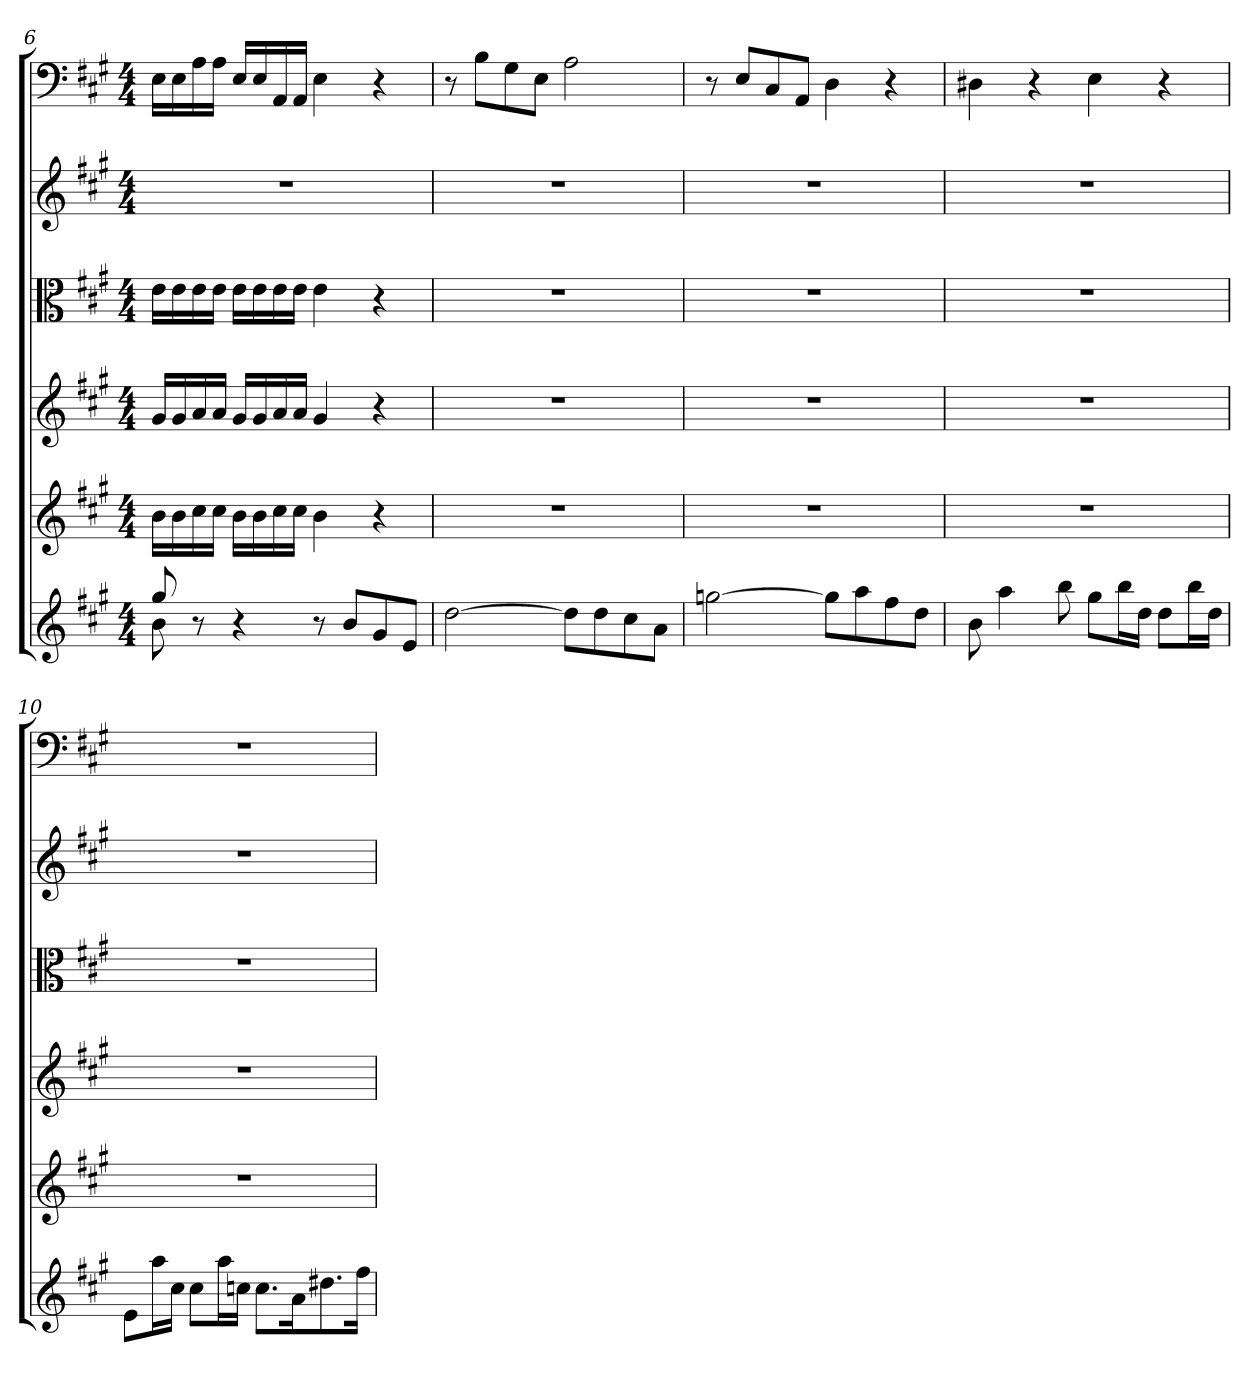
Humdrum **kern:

**kern	**kern	**kern	**kern	**kern	**kern
*part6	*part5	*part4	*part3	*part2	*part1
*staff6	*staff5	*staff4	*staff3	*staff2	*staff1
*clefG2	*clefG2	*clefG2	*clefC3	*clefG2	*clefF4
*k[f#c#g#]	*k[f#c#g#]	*k[f#c#g#]	*k[f#c#g#]	*k[f#c#g#]	*k[f#c#g#]
*A:	*A:	*A:	*A:	*A:	*A:
*M4/4	*M4/4	*M4/4	*M4/4	*M4/4	*M4/4
=6	=6	=6	=6	=6	=6
*^	*	*	*	*	*
8gg#/	8b\	16b\LL	16g#/LL	16e\LL	1r	16E\LL
.	.	16b\	16g#/	16e\	.	16E\
8r	8ryy	16cc#\	16a/	16e\	.	16A\
.	.	16cc#\JJ	16a/JJ	16e\JJ	.	16A\JJ
4r	4ryy	16b\LL	16g#/LL	16e\LL	.	16E/LL
.	.	16b\	16g#/	16e\	.	16E/
.	.	16cc#\	16a/	16e\	.	16AA/
.	.	16cc#\JJ	16a/JJ	16e\JJ	.	16AA/JJ
8r	2ryy	4b\	4g#/	4e\	.	4E\
8b/L	.	.	.	.	.	.
8g#/	.	4r	4r	4r	.	4r
8e/J	.	.	.	.	.	.
*v	*v	*	*	*	*	*
=7	=7	=7	=7	=7	=7
[2dd\	1r	1r	1r	1r	8r
.	.	.	.	.	8B\L
.	.	.	.	.	8G#\
.	.	.	.	.	8E\J
8dd\L]	.	.	.	.	2A\
8dd\	.	.	.	.	.
8cc#\	.	.	.	.	.
8a\J	.	.	.	.	.
=8	=8	=8	=8	=8	=8
[2ggn\	1r	1r	1r	1r	8r
.	.	.	.	.	8E/L
.	.	.	.	.	8C#/
.	.	.	.	.	8AA/J
8gg\L]	.	.	.	.	4D\
8aa\	.	.	.	.	.
8ff#\	.	.	.	.	4r
8dd\J	.	.	.	.	.
=9	=9	=9	=9	=9	=9
8b\	1r	1r	1r	1r	4D#X\
4aa\	.	.	.	.	.
.	.	.	.	.	4r
8bb\	.	.	.	.	.
8gg#\L	.	.	.	.	4E\
16bb\L	.	.	.	.	.
16dd\JJ	.	.	.	.	.
8dd\L	.	.	.	.	4r
16bb\L	.	.	.	.	.
16dd\JJ	.	.	.	.	.
=10	=10	=10	=10	=10	=10
8e\L	1r	1r	1r	1r	1r
16aa\L	.	.	.	.	.
16cc#\JJ	.	.	.	.	.
8cc#\L	.	.	.	.	.
16aa\L	.	.	.	.	.
16ccn\JJ	.	.	.	.	.
8.cc\L	.	.	.	.	.
16a\K	.	.	.	.	.
8.dd#X\	.	.	.	.	.
16ff#\Jk	.	.	.	.	.
=	=	=	=	=	=
*-	*-	*-	*-	*-	*-
